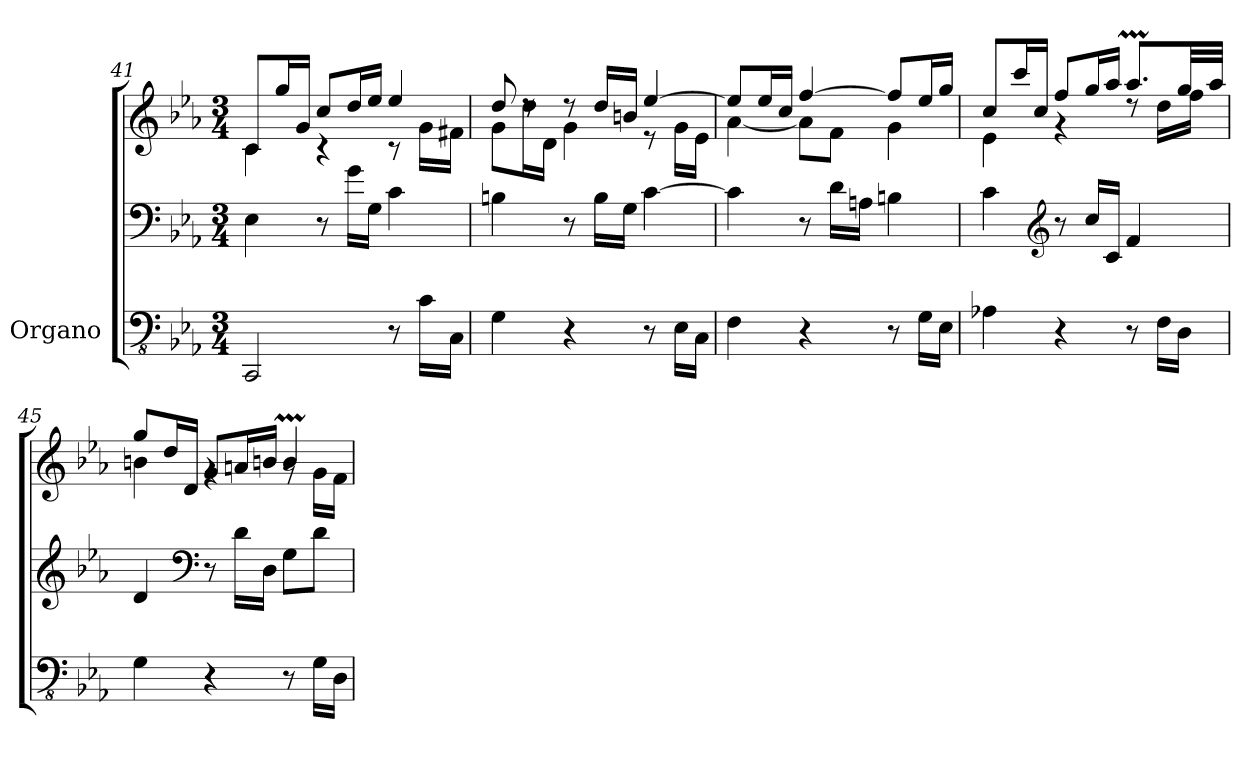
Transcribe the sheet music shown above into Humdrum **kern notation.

**kern	**kern	**kern	**text
*part1	*part1	*part1	*part1
*staff3	*staff2	*staff1	*staff1
*I"Organo	*	*	*
*clefFv4	*clefF4	*clefG2	*
*k[b-e-a-]	*k[b-e-a-]	*k[b-e-a-]	*
*M3/4	*M3/4	*M3/4	*
=41	=41	=41	=41
*	*	*^	*
2CCC/	4E-\	8c/L	4c\	.
.	.	16gg/L	.	.
.	.	16g/JJ	.	.
.	8r	8cc/L	4r	.
.	16g\LL	16dd/L	.	.
.	16G\JJ	16ee-/JJ	.	.
8r	4c\	4ee-/	8r	.
16C\LL	.	.	16g\LL	.
16CC\JJ	.	.	16f#X\JJ	.
=42	=42	=42	=42	=42
4GG\	4Bn\	8dd/	8g\L	.
.	.	8rdd	16dd\L	.
.	.	.	16d\JJ	.
!	!	!	!	!LO:LY:b
4r	8r	8rdd	4g\	.
.	16B\LL	16dd/LL	.	.
.	16G\JJ	16bn/JJ	.	.
8r	[4c\	[4ee-/	8r	.
16EE-\LL	.	.	16g\LL	.
16CC\JJ	.	.	16e-\JJ	.
=43	=43	=43	=43	=43
4FF\	4c\]	8ee-/L]	[4a-\	.
.	.	16ee-/L	.	.
.	.	16cc/JJ	.	.
4r	8r	[4ff/	8a-\L]	.
.	16d\LL	.	8f\J	.
.	16An\JJ	.	.	.
8r	4Bn\	8ff/L]	4g\	.
16GG\LL	.	16ee-/L	.	.
16EE-\JJ	.	16gg/JJ	.	.
!!LO:LB:g=z	!!
=44	=44	=44	=44	=44
4AA-X\	4c\	8cc/L	4e-\	.
.	.	16ccc/L	.	.
.	.	16cc/JJ	.	.
*	*clefG2	*	*	*
4r	8r	8ff/L	4r	.
.	16cc/LL	16gg/L	.	.
.	16c/JJ	16aa-/JJ	.	.
8r	4f/	8.aa-MM/L	8rdd	.
16FF\LL	.	.	16dd\LL	.
16DD\JJ	.	32gg/LL	16ff\JJ	.
.	.	32aa-/JJJ	.	.
=45	=45	=45	=45	=45
4GG\	4d/	8gg/L	4bn\	.
.	.	16dd/L	.	.
.	.	16d/JJ	.	.
*	*clefF4	*	*	*
4r	8r	8g/L	4rg	.
.	16d\LL	16an/L	.	.
.	16D\JJ	16bn/JJ	.	.
8r	8G\L	4bmm/	8rg	.
16GG\LL	8d\J	.	16g\LL	.
16DD\JJ	.	.	16f\JJ	.
*	*	*v	*v	*
=	=	=	=
*-	*-	*-	*-
